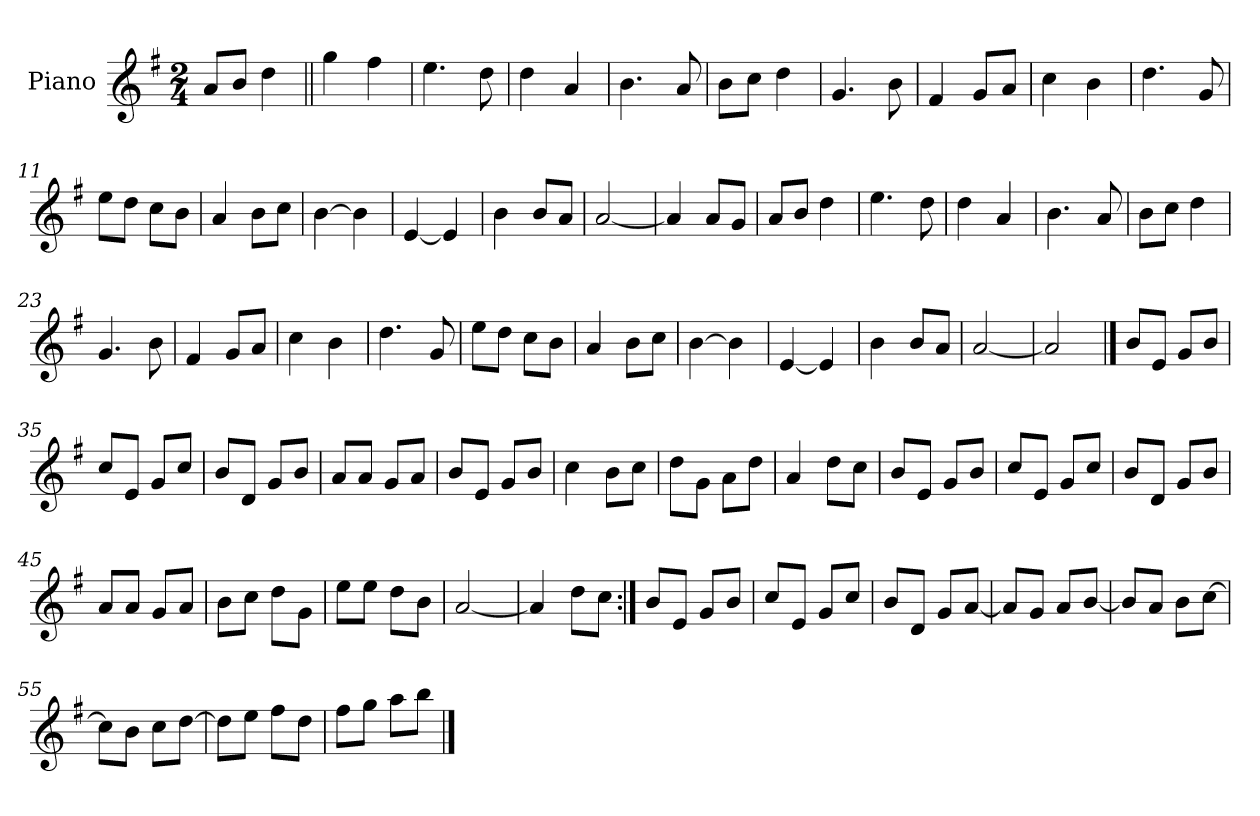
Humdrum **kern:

**kern
*part1
*staff1
*I"Piano
*I'Pno
*clefG2
*k[f#]
*G:
*M2/4
=1
8a/L
8b/J
4dd\
=2||
4gg\
4ff#\
=3
4.ee\
8dd\
=4
4dd\
4a/
=5
4.b\
8a/
=6
8b\L
8cc\J
4dd\
=7
4.g/
8b\
=8
4f#/
8g/L
8a/J
=9
4cc\
4b\
=10
4.dd\
8g/
=11
8ee\L
8dd\J
8cc\L
8b\J
=12
4a/
8b\L
8cc\J
=13
[4b\
4b\]
=14
[4e/
4e/]
=15
4b\
8b/L
8a/J
=16
[2a/
=17
4a/]
8a/L
8g/J
=18
8a/L
8b/J
4dd\
=19
4.ee\
8dd\
=20
4dd\
4a/
=21
4.b\
8a/
=22
8b\L
8cc\J
4dd\
=23
4.g/
8b\
=24
4f#/
8g/L
8a/J
=25
4cc\
4b\
=26
4.dd\
8g/
=27
8ee\L
8dd\J
8cc\L
8b\J
=28
4a/
8b\L
8cc\J
=29
[4b\
4b\]
=30
[4e/
4e/]
=31
4b\
8b/L
8a/J
=32
[2a/
=33
2a/]
==34
8b/L
8e/J
8g/L
8b/J
=35
8cc/L
8e/J
8g/L
8cc/J
=36
8b/L
8d/J
8g/L
8b/J
=37
8a/L
8a/J
8g/L
8a/J
=38
8b/L
8e/J
8g/L
8b/J
=39
4cc\
8b\L
8cc\J
=40
8dd\L
8g\J
8a\L
8dd\J
=41
4a/
8dd\L
8cc\J
=42
8b/L
8e/J
8g/L
8b/J
=43
8cc/L
8e/J
8g/L
8cc/J
=44
8b/L
8d/J
8g/L
8b/J
=45
8a/L
8a/J
8g/L
8a/J
=46
8b\L
8cc\J
8dd\L
8g\J
=47
8ee\L
8ee\J
8dd\L
8b\J
=48
[2a/
=49
4a/]
8dd\L
8cc\J
=50:|!
8b/L
8e/J
8g/L
8b/J
=51
8cc/L
8e/J
8g/L
8cc/J
=52
8b/L
8d/J
8g/L
[8a/J
=53
8a/L]
8g/J
8a/L
[8b/J
=54
8b/L]
8a/J
8b\L
[8cc\J
=55
8cc\L]
8b\J
8cc\L
[8dd\J
=56
8dd\L]
8ee\J
8ff#\L
8dd\J
=57
8ff#\L
8gg\J
8aa\L
8bb\J
==
*-
